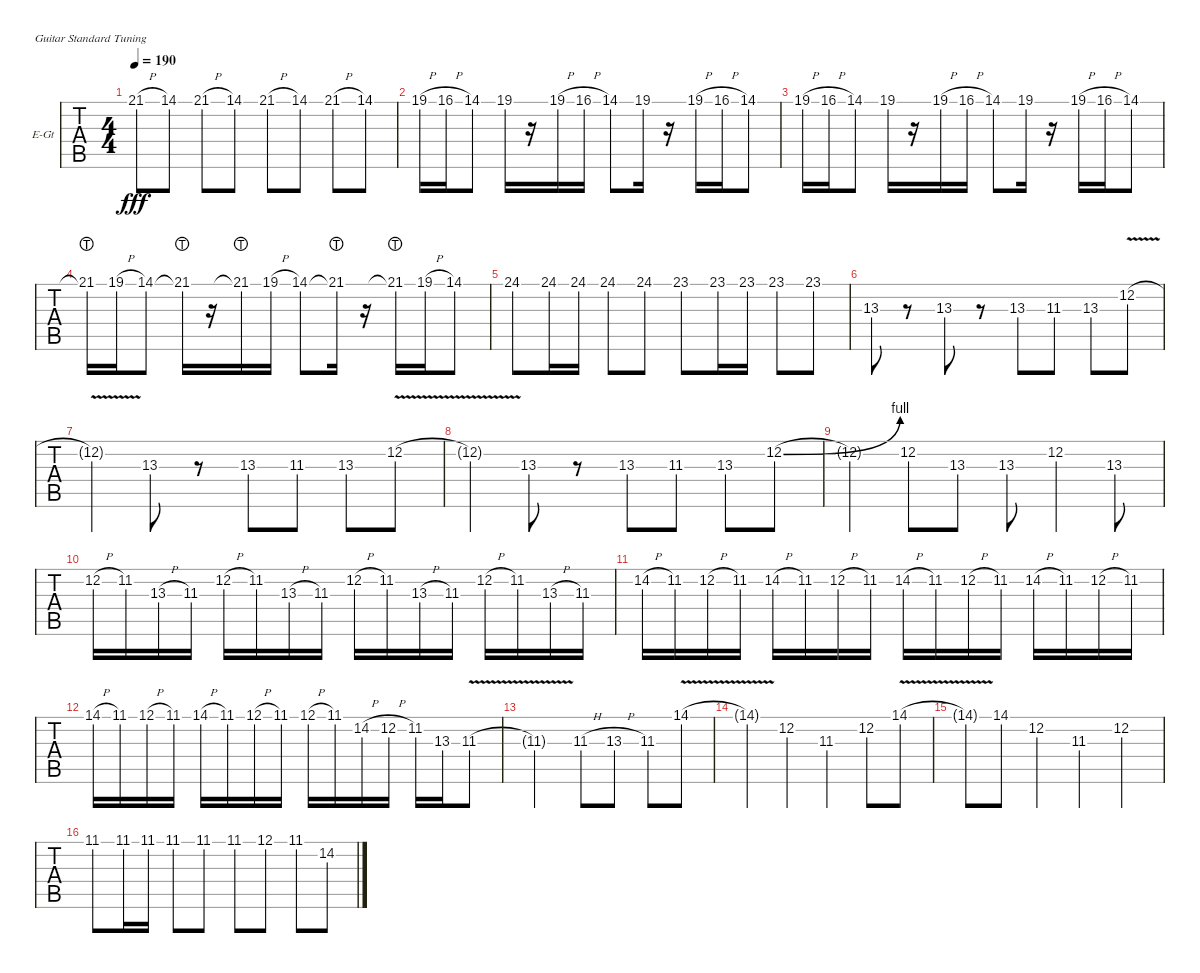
\defaultSystemsLayout 4
\bracketExtendMode groupsimilarinstruments
\firstSystemTrackNameOrientation horizontal
\otherSystemsTrackNameOrientation horizontal
\track ("Matthew" "E-Gt") {instrument distortionguitar}
\staff {tabs}
\tuning (E4 B3 G3 D3 A2 E2)
\ts (4 4)
\tempo 190
\clef g2
\ks c
21.1{h}.8{dy fff} 14.1.8 21.1{h}.8 14.1.8 21.1{h}.8 14.1.8 21.1{h}.8 14.1.8 |
19.1{h}.16 16.1{h}.16 14.1.8 19.1.16 r.16 19.1{h}.16 16.1{h}.16 14.1.8 19.1.16 r.16 19.1{h}.16 16.1{h}.16 14.1.8 |
19.1{h}.16 16.1{h}.16 14.1.8 19.1.16 r.16 19.1{h}.16 16.1{h}.16 14.1.8 19.1.16 r.16 19.1{h}.16 16.1{h}.16 14.1.8 |
21.1{lht}.16 19.1{h}.16 14.1.8 21.1{lht}.16 r.16 21.1{lht}.16 19.1{h}.16 14.1.8 21.1{lht}.16 r.16 21.1{lht}.16 19.1{h}.16 14.1.8 |
24.1.8 24.1.16 24.1.16 24.1.8 24.1.8 23.1.8 23.1.16 23.1.16 23.1.8 23.1.8 |
13.3.8 r.8 13.3.8 r.8 13.3.8 11.3.8 13.3.8 12.2{v}.8 |
12.2{v t}.4 13.3.8 r.8 13.3.8 11.3.8 13.3.8 12.2{v}.8 |
12.2{v t}.4 13.3.8 r.8 13.3.8 11.3.8 13.3.8 12.2{be (bend 0 0 15 4)}.8 |
12.2{t}.4 12.2.8 13.3.8 13.3.8 12.2.4 13.3.8 |
12.2{h}.16 11.2.16 13.3{h}.16 11.3.16 12.2{h}.16 11.2.16 13.3{h}.16 11.3.16 12.2{h}.16 11.2.16 13.3{h}.16 11.3.16 12.2{h}.16 11.2.16 13.3{h}.16 11.3.16 |
14.2{h}.16 11.2.16 12.2{h}.16 11.2.16 14.2{h}.16 11.2.16 12.2{h}.16 11.2.16 14.2{h}.16 11.2.16 12.2{h}.16 11.2.16 14.2{h}.16 11.2.16 12.2{h}.16 11.2.16 |
14.1{h}.16 11.1.16 12.1{h}.16 11.1.16 14.1{h}.16 11.1.16 12.1{h}.16 11.1.16 12.1{h}.16 11.1.16 14.2{h}.16 12.2{h}.16 11.2.16 13.3.16 11.3{v}.8 |
11.3{v t}.2 11.3{h}.8 13.3{h}.8 11.3.8 14.1{v}.8 |
14.1{v t}.4 12.2.4 11.3.4 12.2.8 14.1{v}.8 |
14.1{v t}.8 14.1.8 12.2.4 11.3.4 12.2.4 |
11.1.8 11.1.16 11.1.16 11.1.8 11.1.8 11.1.8 12.1.8 11.1.8 14.2.8
